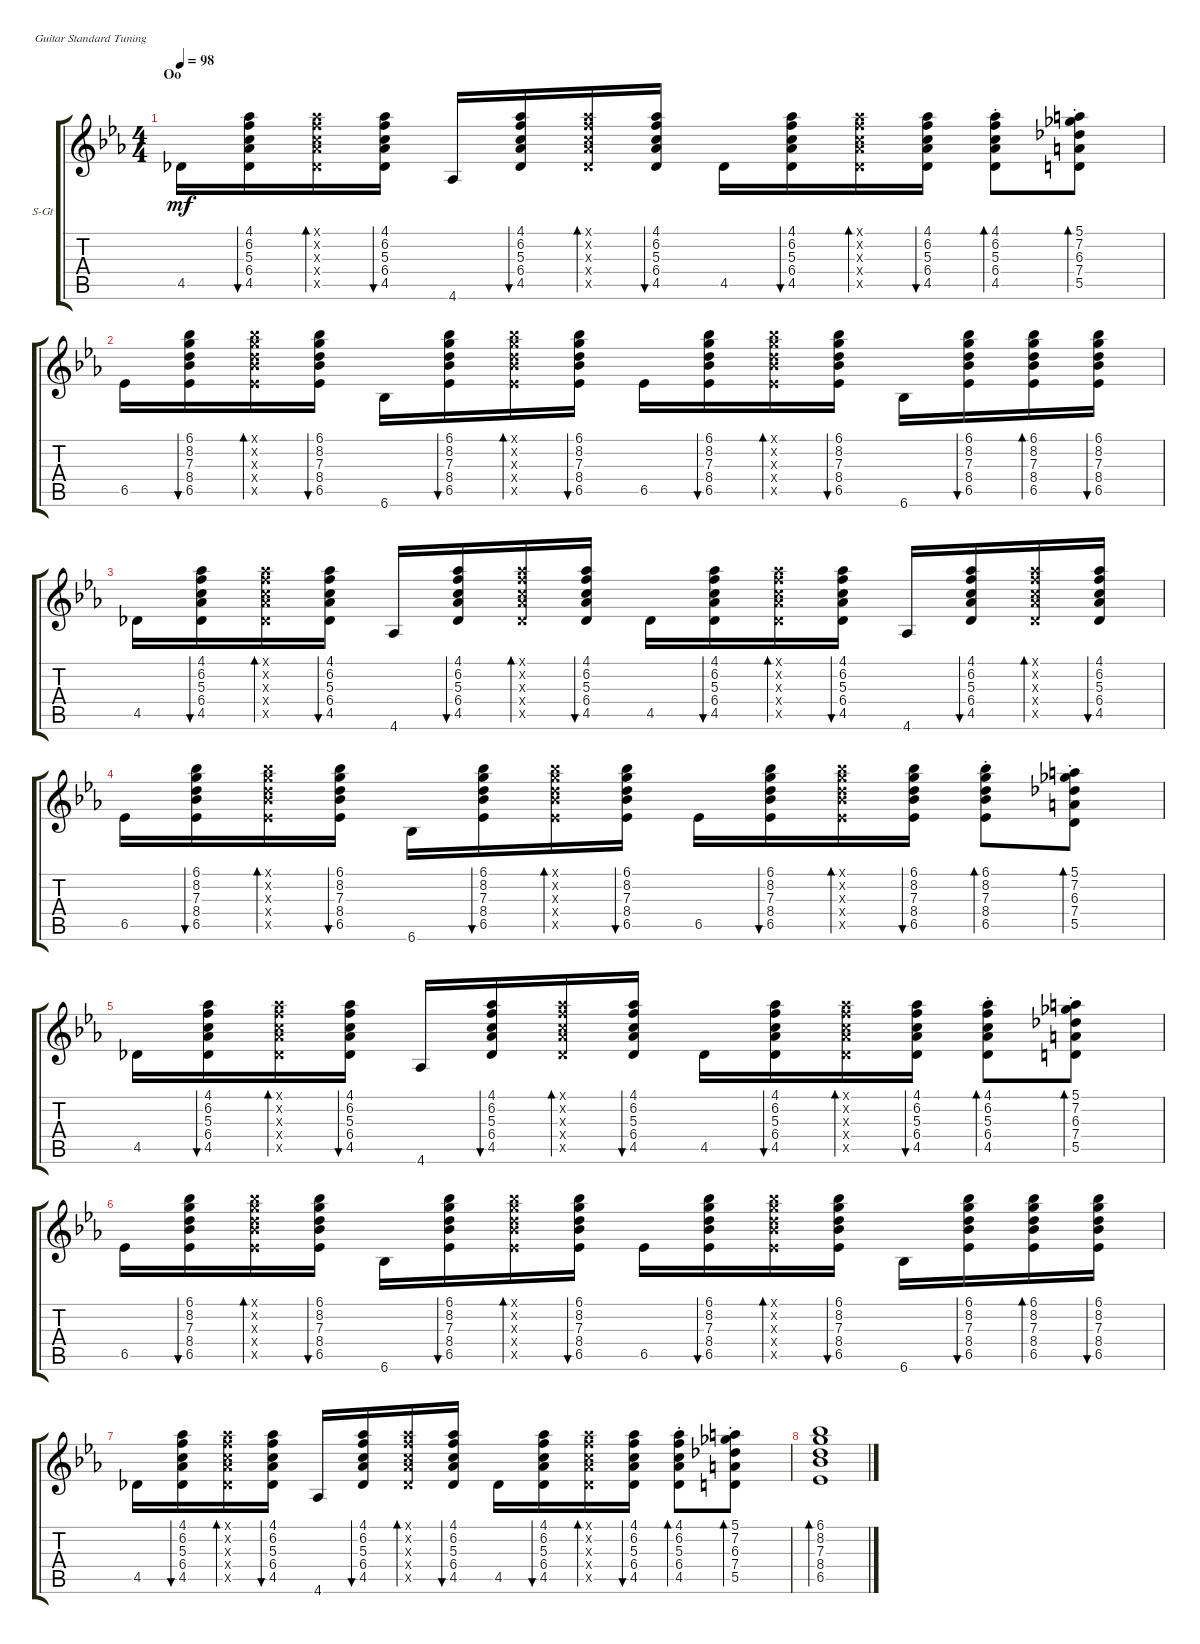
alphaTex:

\defaultSystemsLayout 4
\bracketExtendMode groupsimilarinstruments
\firstSystemTrackNameOrientation horizontal
\otherSystemsTrackNameOrientation horizontal
\track ("Steel Guitar" "S-Gt") {instrument acousticguitarsteel}
\staff {score tabs}
\tuning (E4 B3 G3 D3 A2 E2)
\ts (4 4)
\section ("" "Oo")
\tempo 98
\clef g2
\ks cminor
4.5.16{dy mf} (6.4 5.3 6.2 4.1 4.5).16{bu 30} (6.4{x} 5.3{x} 6.2{x} 4.1{x} 4.5{x}).16{bd 30} (6.4 5.3 6.2 4.1 4.5).16{bu 30} 4.6.16 (6.4 5.3 6.2 4.1 4.5).16{bu 30} (6.4{x} 5.3{x} 6.2{x} 4.1{x} 4.5{x}).16{bd 30} (6.4 5.3 6.2 4.1 4.5).16{bu 30} 4.5.16 (6.4 5.3 6.2 4.1 4.5).16{bu 30} (6.4{x} 5.3{x} 6.2{x} 4.1{x} 4.5{x}).16{bd 30} (6.4 5.3 6.2 4.1 4.5).16{bu 30} (6.4{st} 5.3{st} 6.2{st} 4.1{st} 4.5{st}).8{bd 30} (5.5{st} 7.4{st} 6.3{st} 7.2{st} 5.1{st}).8{bd 30} |
6.5.16 (8.4 7.3 8.2 6.1 6.5).16{bu 30} (8.4{x} 7.3{x} 8.2{x} 6.1{x} 6.5{x}).16{bd 30} (8.4 7.3 8.2 6.1 6.5).16{bu 30} 6.6.16 (8.4 7.3 8.2 6.1 6.5).16{bu 30} (8.4{x} 7.3{x} 8.2{x} 6.1{x} 6.5{x}).16{bd 30} (8.4 7.3 8.2 6.1 6.5).16{bu 30} 6.5.16 (8.4 7.3 8.2 6.1 6.5).16{bu 30} (8.4{x} 7.3{x} 8.2{x} 6.1{x} 6.5{x}).16{bd 30} (8.4 7.3 8.2 6.1 6.5).16{bu 30} 6.6.16 (8.4 7.3 8.2 6.1 6.5).16{bu 30} (8.4 7.3 8.2 6.1 6.5).16{bd 30} (8.4 7.3 8.2 6.1 6.5).16{bu 30} |
4.5.16 (6.4 5.3 6.2 4.1 4.5).16{bu 30} (6.4{x} 5.3{x} 6.2{x} 4.1{x} 4.5{x}).16{bd 30} (6.4 5.3 6.2 4.1 4.5).16{bu 30} 4.6.16 (6.4 5.3 6.2 4.1 4.5).16{bu 30} (6.4{x} 5.3{x} 6.2{x} 4.1{x} 4.5{x}).16{bd 30} (6.4 5.3 6.2 4.1 4.5).16{bu 30} 4.5.16 (6.4 5.3 6.2 4.1 4.5).16{bu 30} (6.4{x} 5.3{x} 6.2{x} 4.1{x} 4.5{x}).16{bd 30} (6.4 5.3 6.2 4.1 4.5).16{bu 30} 4.6.16 (6.4 5.3 6.2 4.1 4.5).16{bu 30} (6.4{x} 5.3{x} 6.2{x} 4.1{x} 4.5{x}).16{bd 30} (6.4 5.3 6.2 4.1 4.5).16{bu 30} |
6.5.16 (8.4 7.3 8.2 6.1 6.5).16{bu 30} (8.4{x} 7.3{x} 8.2{x} 6.1{x} 6.5{x}).16{bd 30} (8.4 7.3 8.2 6.1 6.5).16{bu 30} 6.6.16 (8.4 7.3 8.2 6.1 6.5).16{bu 30} (8.4{x} 7.3{x} 8.2{x} 6.1{x} 6.5{x}).16{bd 30} (8.4 7.3 8.2 6.1 6.5).16{bu 30} 6.5.16 (8.4 7.3 8.2 6.1 6.5).16{bu 30} (8.4{x} 7.3{x} 8.2{x} 6.1{x} 6.5{x}).16{bd 30} (8.4 7.3 8.2 6.1 6.5).16{bu 30} (6.5{st} 8.4{st} 7.3{st} 8.2{st} 6.1{st}).8{bd 30} (5.5{st} 7.4{st} 6.3{st} 7.2{st} 5.1{st}).8{bd 30} |
4.5.16 (6.4 5.3 6.2 4.1 4.5).16{bu 30} (6.4{x} 5.3{x} 6.2{x} 4.1{x} 4.5{x}).16{bd 30} (6.4 5.3 6.2 4.1 4.5).16{bu 30} 4.6.16 (6.4 5.3 6.2 4.1 4.5).16{bu 30} (6.4{x} 5.3{x} 6.2{x} 4.1{x} 4.5{x}).16{bd 30} (6.4 5.3 6.2 4.1 4.5).16{bu 30} 4.5.16 (6.4 5.3 6.2 4.1 4.5).16{bu 30} (6.4{x} 5.3{x} 6.2{x} 4.1{x} 4.5{x}).16{bd 30} (6.4 5.3 6.2 4.1 4.5).16{bu 30} (6.4{st} 5.3{st} 6.2{st} 4.1{st} 4.5{st}).8{bd 30} (5.5{st} 7.4{st} 6.3{st} 7.2{st} 5.1{st}).8{bd 30} |
6.5.16 (8.4 7.3 8.2 6.1 6.5).16{bu 30} (8.4{x} 7.3{x} 8.2{x} 6.1{x} 6.5{x}).16{bd 30} (8.4 7.3 8.2 6.1 6.5).16{bu 30} 6.6.16 (8.4 7.3 8.2 6.1 6.5).16{bu 30} (8.4{x} 7.3{x} 8.2{x} 6.1{x} 6.5{x}).16{bd 30} (8.4 7.3 8.2 6.1 6.5).16{bu 30} 6.5.16 (8.4 7.3 8.2 6.1 6.5).16{bu 30} (8.4{x} 7.3{x} 8.2{x} 6.1{x} 6.5{x}).16{bd 30} (8.4 7.3 8.2 6.1 6.5).16{bu 30} 6.6.16 (8.4 7.3 8.2 6.1 6.5).16{bu 30} (8.4 7.3 8.2 6.1 6.5).16{bd 30} (8.4 7.3 8.2 6.1 6.5).16{bu 30} |
4.5.16 (6.4 5.3 6.2 4.1 4.5).16{bu 30} (6.4{x} 5.3{x} 6.2{x} 4.1{x} 4.5{x}).16{bd 30} (6.4 5.3 6.2 4.1 4.5).16{bu 30} 4.6.16 (6.4 5.3 6.2 4.1 4.5).16{bu 30} (6.4{x} 5.3{x} 6.2{x} 4.1{x} 4.5{x}).16{bd 30} (6.4 5.3 6.2 4.1 4.5).16{bu 30} 4.5.16 (6.4 5.3 6.2 4.1 4.5).16{bu 30} (6.4{x} 5.3{x} 6.2{x} 4.1{x} 4.5{x}).16{bd 30} (6.4 5.3 6.2 4.1 4.5).16{bu 30} (6.4{st} 5.3{st} 6.2{st} 4.1{st} 4.5{st}).8{bd 30} (5.5{st} 7.4{st} 6.3{st} 7.2{st} 5.1{st}).8{bd 30} |
(8.4 7.3 8.2 6.1 6.5).1{bd 30}
